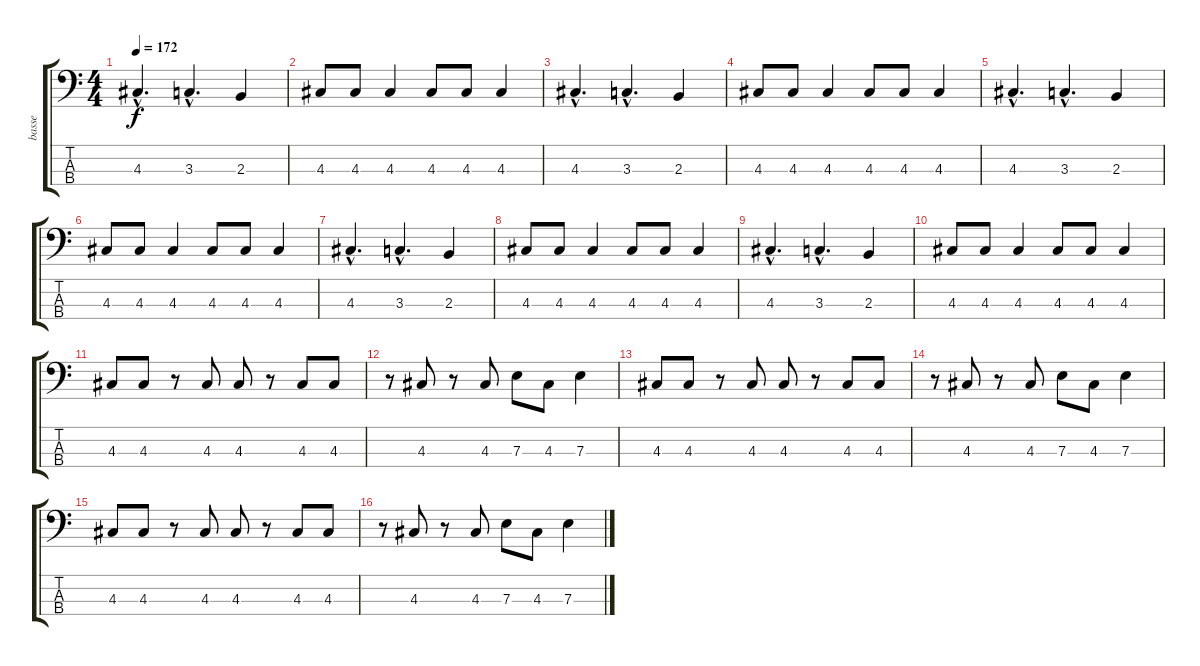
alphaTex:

\track ("basse" "basse") {instrument electricbassfinger}
\staff {score tabs}
\tuning (G2 D2 A1 E1) {hide}
\ts (4 4)
\tempo 172
\clef f4
\ks c
4.3{hac}.4{d dy f} 3.3{hac}.4{d} 2.3.4 |
4.3.8 4.3.8 4.3.4 4.3.8 4.3.8 4.3.4 |
4.3{hac}.4{d} 3.3{hac}.4{d} 2.3.4 |
4.3.8 4.3.8 4.3.4 4.3.8 4.3.8 4.3.4 |
4.3{hac}.4{d} 3.3{hac}.4{d} 2.3.4 |
4.3.8 4.3.8 4.3.4 4.3.8 4.3.8 4.3.4 |
4.3{hac}.4{d} 3.3{hac}.4{d} 2.3.4 |
4.3.8 4.3.8 4.3.4 4.3.8 4.3.8 4.3.4 |
4.3{hac}.4{d} 3.3{hac}.4{d} 2.3.4 |
4.3.8 4.3.8 4.3.4 4.3.8 4.3.8 4.3.4 |
4.3.8 4.3.8 r.8 4.3.8 4.3.8 r.8 4.3.8 4.3.8 |
r.8 4.3.8 r.8 4.3.8 7.3.8 4.3.8 7.3.4 |
4.3.8 4.3.8 r.8 4.3.8 4.3.8 r.8 4.3.8 4.3.8 |
r.8 4.3.8 r.8 4.3.8 7.3.8 4.3.8 7.3.4 |
4.3.8 4.3.8 r.8 4.3.8 4.3.8 r.8 4.3.8 4.3.8 |
r.8 4.3.8 r.8 4.3.8 7.3.8 4.3.8 7.3.4
